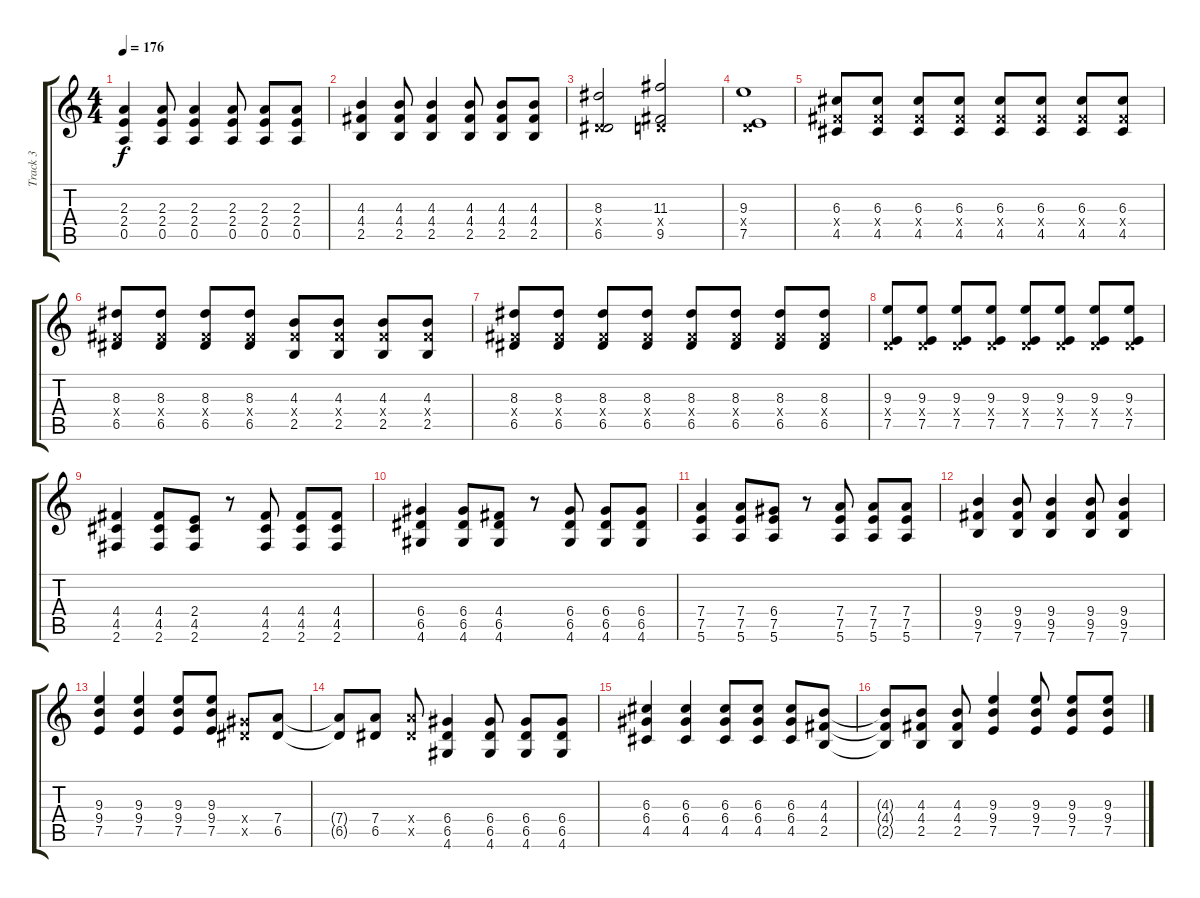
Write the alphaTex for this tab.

\track ("Track 3" "Track 3") {instrument overdrivenguitar}
\staff {score tabs}
\tuning (E4 B3 G3 D3 A2 E2) {hide}
\ts (4 4)
\tempo 176
\clef g2
\ks c
(2.3 2.4 0.5).4{dy f} (2.3 2.4 0.5).8 (2.3 2.4 0.5).4 (2.3 2.4 0.5).8 (2.3 2.4 0.5).8 (2.3 2.4 0.5).8 |
(4.3 4.4 2.5).4 (4.3 4.4 2.5).8 (4.3 4.4 2.5).4 (4.3 4.4 2.5).8 (4.3 4.4 2.5).8 (4.3 4.4 2.5).8 |
(8.3 0.4{x} 6.5).2 (11.3 0.4{x} 9.5).2 |
(9.3 0.4{x} 7.5).1 |
(6.3 4.4{x} 4.5).8 (6.3 4.4{x} 4.5).8 (6.3 4.4{x} 4.5).8 (6.3 4.4{x} 4.5).8 (6.3 4.4{x} 4.5).8 (6.3 4.4{x} 4.5).8 (6.3 4.4{x} 4.5).8 (6.3 4.4{x} 4.5).8 |
(8.3 4.4{x} 6.5).8 (8.3 4.4{x} 6.5).8 (8.3 4.4{x} 6.5).8 (8.3 4.4{x} 6.5).8 (4.3 4.4{x} 2.5).8 (4.3 4.4{x} 2.5).8 (4.3 4.4{x} 2.5).8 (4.3 4.4{x} 2.5).8 |
(8.3 4.4{x} 6.5).8 (8.3 4.4{x} 6.5).8 (8.3 4.4{x} 6.5).8 (8.3 4.4{x} 6.5).8 (8.3 4.4{x} 6.5).8 (8.3 4.4{x} 6.5).8 (8.3 4.4{x} 6.5).8 (8.3 4.4{x} 6.5).8 |
(9.3 0.4{x} 7.5).8 (9.3 0.4{x} 7.5).8 (9.3 0.4{x} 7.5).8 (9.3 0.4{x} 7.5).8 (9.3 0.4{x} 7.5).8 (9.3 0.4{x} 7.5).8 (9.3 0.4{x} 7.5).8 (9.3 0.4{x} 7.5).8 |
(4.4 4.5 2.6).4 (4.4 4.5 2.6).8 (2.4 4.5 2.6).8 r.8 (4.4 4.5 2.6).8 (4.4 4.5 2.6).8 (4.4 4.5 2.6).8 |
(6.4 6.5 4.6).4 (6.4 6.5 4.6).8 (4.4 6.5 4.6).8 r.8 (6.4 6.5 4.6).8 (6.4 6.5 4.6).8 (6.4 6.5 4.6).8 |
(7.4 7.5 5.6).4 (7.4 7.5 5.6).8 (6.4 7.5 5.6).8 r.8 (7.4 7.5 5.6).8 (7.4 7.5 5.6).8 (7.4 7.5 5.6).8 |
(9.4 9.5 7.6).4 (9.4 9.5 7.6).8 (9.4 9.5 7.6).4 (9.4 9.5 7.6).8 (9.4 9.5 7.6).4 |
(9.3 9.4 7.5).4 (9.3 9.4 7.5).4 (9.3 9.4 7.5).8 (9.3 9.4 7.5).8 (6.4{x} 6.5{x}).8 (7.4 6.5).8 |
(7.4{t} 6.5{t}).8 (7.4 6.5).8 (7.4{x} 6.5{x}).8 (6.4 6.5 4.6).4 (6.4 6.5 4.6).8 (6.4 6.5 4.6).8 (6.4 6.5 4.6).8 |
(6.3 6.4 4.5).4 (6.3 6.4 4.5).4 (6.3 6.4 4.5).8 (6.3 6.4 4.5).8 (6.3 6.4 4.5).8 (4.3 4.4 2.5).8 |
(4.3{t} 4.4{t} 2.5{t}).8 (4.3 4.4 2.5).8 (4.3 4.4 2.5).8 (9.3 9.4 7.5).4 (9.3 9.4 7.5).8 (9.3 9.4 7.5).8 (9.3 9.4 7.5).8
